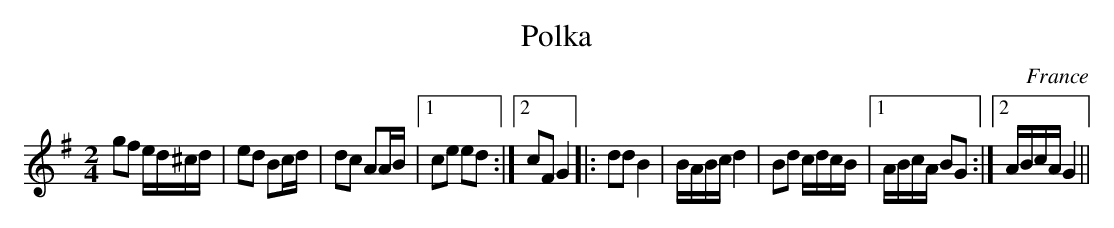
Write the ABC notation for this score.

X:1
T:Polka
M:2/4
O:France
K:G
g2f2 ed^cd|e2d2 B2cd|d2c2 A2AB\
|1c2e2 e2d2:|2c2F2G4|:\
d2d2B4|BABc d4|B2d2 cdcB\
|1 ABcA B2G2 :|2 ABcA G4||
